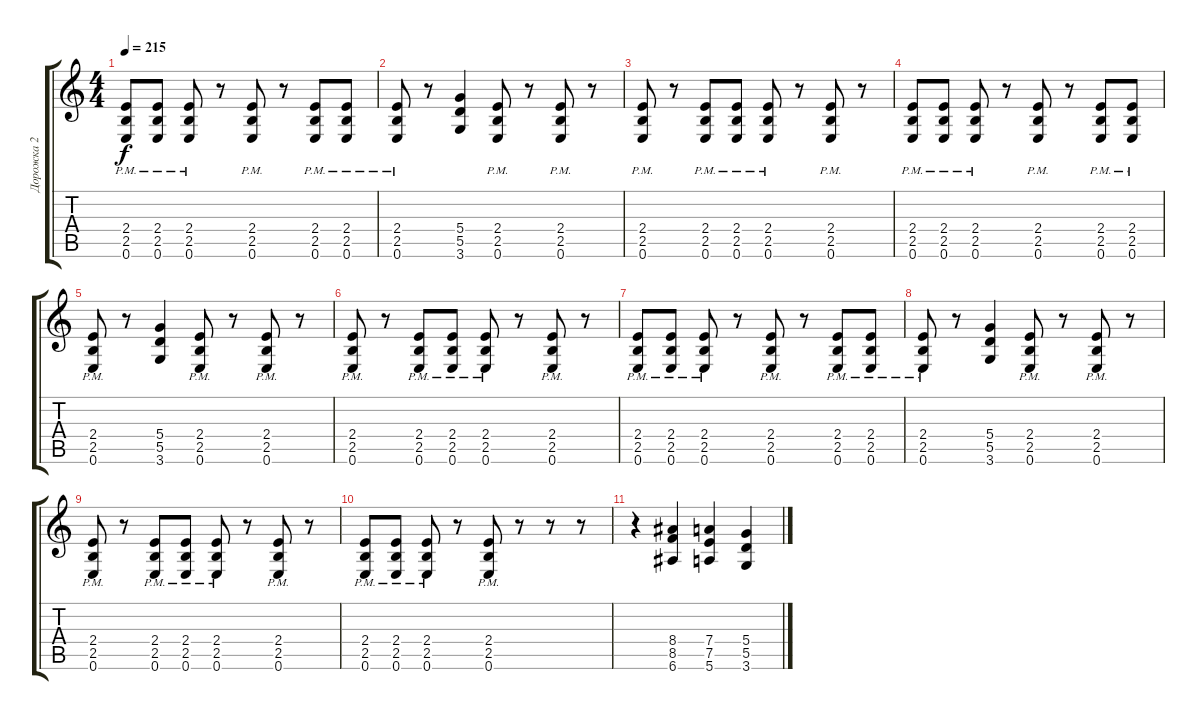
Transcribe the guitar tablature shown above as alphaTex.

\track ("Дорожка 2" "Дорожка 2") {instrument distortionguitar}
\staff {score tabs}
\tuning (E4 B3 G3 D3 A2 E2) {hide}
\ts (4 4)
\tempo 215
\clef g2
\ks c
(2.4{pm} 2.5{pm} 0.6{pm}).8{dy f} (2.4{pm} 2.5{pm} 0.6{pm}).8 (2.4{pm} 2.5{pm} 0.6{pm}).8 r.8 (2.4{pm} 2.5{pm} 0.6{pm}).8 r.8 (2.4{pm} 2.5{pm} 0.6{pm}).8 (2.4{pm} 2.5{pm} 0.6{pm}).8 |
(2.4{pm} 2.5{pm} 0.6{pm}).8 r.8 (5.4 5.5 3.6).4 (2.4{pm} 2.5{pm} 0.6{pm}).8 r.8 (2.4{pm} 2.5{pm} 0.6{pm}).8 r.8 |
(2.4{pm} 2.5{pm} 0.6{pm}).8 r.8 (2.4{pm} 2.5{pm} 0.6{pm}).8 (2.4{pm} 2.5{pm} 0.6{pm}).8 (2.4{pm} 2.5{pm} 0.6{pm}).8 r.8 (2.4{pm} 2.5{pm} 0.6{pm}).8 r.8 |
(2.4{pm} 2.5{pm} 0.6{pm}).8 (2.4{pm} 2.5{pm} 0.6{pm}).8 (2.4{pm} 2.5{pm} 0.6{pm}).8 r.8 (2.4{pm} 2.5{pm} 0.6{pm}).8 r.8 (2.4{pm} 2.5{pm} 0.6{pm}).8 (2.4{pm} 2.5{pm} 0.6{pm}).8 |
(2.4{pm} 2.5{pm} 0.6{pm}).8 r.8 (5.4 5.5 3.6).4 (2.4{pm} 2.5{pm} 0.6{pm}).8 r.8 (2.4{pm} 2.5{pm} 0.6{pm}).8 r.8 |
(2.4{pm} 2.5{pm} 0.6{pm}).8 r.8 (2.4{pm} 2.5{pm} 0.6{pm}).8 (2.4{pm} 2.5{pm} 0.6{pm}).8 (2.4{pm} 2.5{pm} 0.6{pm}).8 r.8 (2.4{pm} 2.5{pm} 0.6{pm}).8 r.8 |
(2.4{pm} 2.5{pm} 0.6{pm}).8 (2.4{pm} 2.5{pm} 0.6{pm}).8 (2.4{pm} 2.5{pm} 0.6{pm}).8 r.8 (2.4{pm} 2.5{pm} 0.6{pm}).8 r.8 (2.4{pm} 2.5{pm} 0.6{pm}).8 (2.4{pm} 2.5{pm} 0.6{pm}).8 |
(2.4{pm} 2.5{pm} 0.6{pm}).8 r.8 (5.4 5.5 3.6).4 (2.4{pm} 2.5{pm} 0.6{pm}).8 r.8 (2.4{pm} 2.5{pm} 0.6{pm}).8 r.8 |
(2.4{pm} 2.5{pm} 0.6{pm}).8 r.8 (2.4{pm} 2.5{pm} 0.6{pm}).8 (2.4{pm} 2.5{pm} 0.6{pm}).8 (2.4{pm} 2.5{pm} 0.6{pm}).8 r.8 (2.4{pm} 2.5{pm} 0.6{pm}).8 r.8 |
(2.4{pm} 2.5{pm} 0.6{pm}).8 (2.4{pm} 2.5{pm} 0.6{pm}).8 (2.4{pm} 2.5{pm} 0.6{pm}).8 r.8 (2.4{pm} 2.5{pm} 0.6{pm}).8 r.8 r.8 r.8 |
r.4 (8.4 8.5 6.6).4 (7.4 7.5 5.6).4 (5.4 5.5 3.6).4
